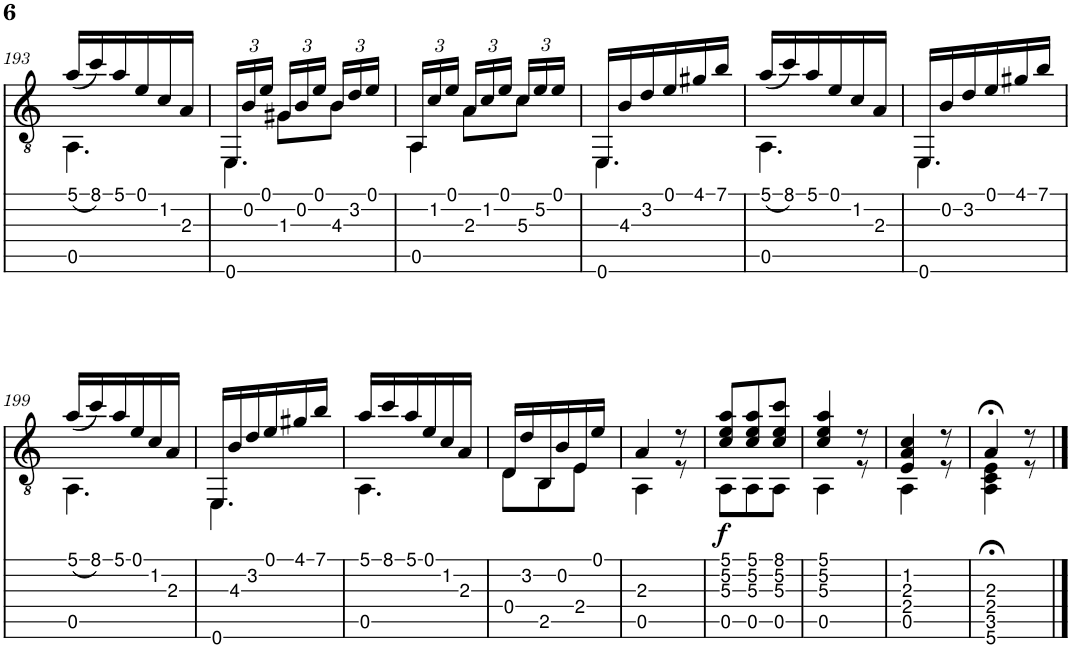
**kern	**kern	**dynam
*part1	*part1	*part1
*staff2	*staff1	*staff1/2
*I"Classical Guitar	*	*
!!LO:PB:g=z
*	*clefGv2	*
*k[]	*k[]	*
*a:	*a:	*
*M3/8	*M3/8	*
=193	=193	=193
*^	*^	*
16aLL	4.AA	(<16a/LL	4.AA\	.
16cc	.	16cc/)	.	.
16a	.	16a/	.	.
16e	.	16e/	.	.
16c	.	16c/	.	.
16AJJ	.	16A/JJ	.	.
*v	*v	*	*	*
*	*v	*v	*
=194	=194	=194
*Xbrackettup	*Xbrackettup	*
*^	*^	*
*	*^	*	*^	*
24EELL	4.EE	8r	24EE/LL	4.EE\	8ryy	.
24B	.	.	24B/	.	.	.
24e	.	.	24e/JJ	.	.	.
24G#X	.	8G#L	24G#X/LL	.	8G#\L	.
24B	.	.	24B/	.	.	.
24e	.	.	24e/JJ	.	.	.
24B	.	8BJ	24B/LL	.	8B\J	.
24d	.	.	24d/	.	.	.
24eJJ	.	.	24e/JJ	.	.	.
=195	=195	=195	=195	=195	=195	=195
24AALL	4.AA	8r	24AA/LL	4.AA\	8ryy	.
24c	.	.	24c/	.	.	.
24e	.	.	24e/JJ	.	.	.
24A	.	8AL	24A/LL	.	8A\L	.
24c	.	.	24c/	.	.	.
24e	.	.	24e/JJ	.	.	.
24c	.	8cJ	24c/LL	.	8c\J	.
24e	.	.	24e/	.	.	.
24eJJ	.	.	24e/JJ	.	.	.
*	*v	*v	*	*	*	*
*	*	*	*v	*v	*
=196	=196	=196	=196	=196
16EELL	4.EE	16EE/LL	4.EE\	.
16B	.	16B/	.	.
16d	.	16d/	.	.
16e	.	16e/	.	.
16g#X	.	16g#X/	.	.
16bJJ	.	16b/JJ	.	.
=197	=197	=197	=197	=197
16aLL	4.AA	(<16a/LL	4.AA\	.
16cc	.	16cc/)	.	.
16a	.	16a/	.	.
16e	.	16e/	.	.
16c	.	16c/	.	.
16AJJ	.	16A/JJ	.	.
=198	=198	=198	=198	=198
16EELL	4.EE	16EE/LL	4.EE\	.
16B	.	16B/	.	.
16d	.	16d/	.	.
16e	.	16e/	.	.
16g#X	.	16g#X/	.	.
16bJJ	.	16b/JJ	.	.
!!LO:LB:g=z	!!
=199	=199	=199	=199	=199
16aLL	4.AA	(<16a/LL	4.AA\	.
16cc	.	16cc/)	.	.
16a	.	16a/	.	.
16e	.	16e/	.	.
16c	.	16c/	.	.
16AJJ	.	16A/JJ	.	.
=200	=200	=200	=200	=200
16EELL	4.EE	16EE/LL	4.EE\	.
16B	.	16B/	.	.
16d	.	16d/	.	.
16e	.	16e/	.	.
16g#X	.	16g#X/	.	.
16bJJ	.	16b/JJ	.	.
=201	=201	=201	=201	=201
16aLL	4.AA	16a/LL	4.AA\	.
16cc	.	16cc/	.	.
16a	.	16a/	.	.
16e	.	16e/	.	.
16c	.	16c/	.	.
16AJJ	.	16A/JJ	.	.
=202	=202	=202	=202	=202
16DLL	8DL	16D/LL	8D\L	.
16d	.	16d/	.	.
16BB	8BB	16BB/	8BB\	.
16B	.	16B/	.	.
16E	8EJ	16E/	8E\J	.
16eJJ	.	16e/JJ	.	.
=203	=203	=203	=203	=203
4A	4AA	4A/	4AA\	.
8r	8r	8r	8r	.
=204	=204	=204	=204	=204
!	!	!	!	!LO:DY:b
8c\ 8e\ 8a\L	8AAL	8c/ 8e/ 8a/L	8AA\L	f
8c\ 8e\ 8a\	8AA	8c/ 8e/ 8a/	8AA\	.
8c\ 8e\ 8cc\J	8AAJ	8c/ 8e/ 8cc/J	8AA\J	.
=205	=205	=205	=205	=205
4c 4e 4a	4AA	4c/ 4e/ 4a/	4AA\	.
8r	8r	8r	8r	.
=206	=206	=206	=206	=206
4E 4A 4c	4AA	4E/ 4A/ 4c/	4AA\	.
8r	8r	8r	8r	.
=207	=207	=207	=207	=207
4A;<	4AA 4C 4E	4A;</	4AA\ 4C\ 4E\	.
8r	8r	8r	8r	.
*v	*v	*	*	*
*	*v	*v	*
==	==	==
*-	*-	*-
